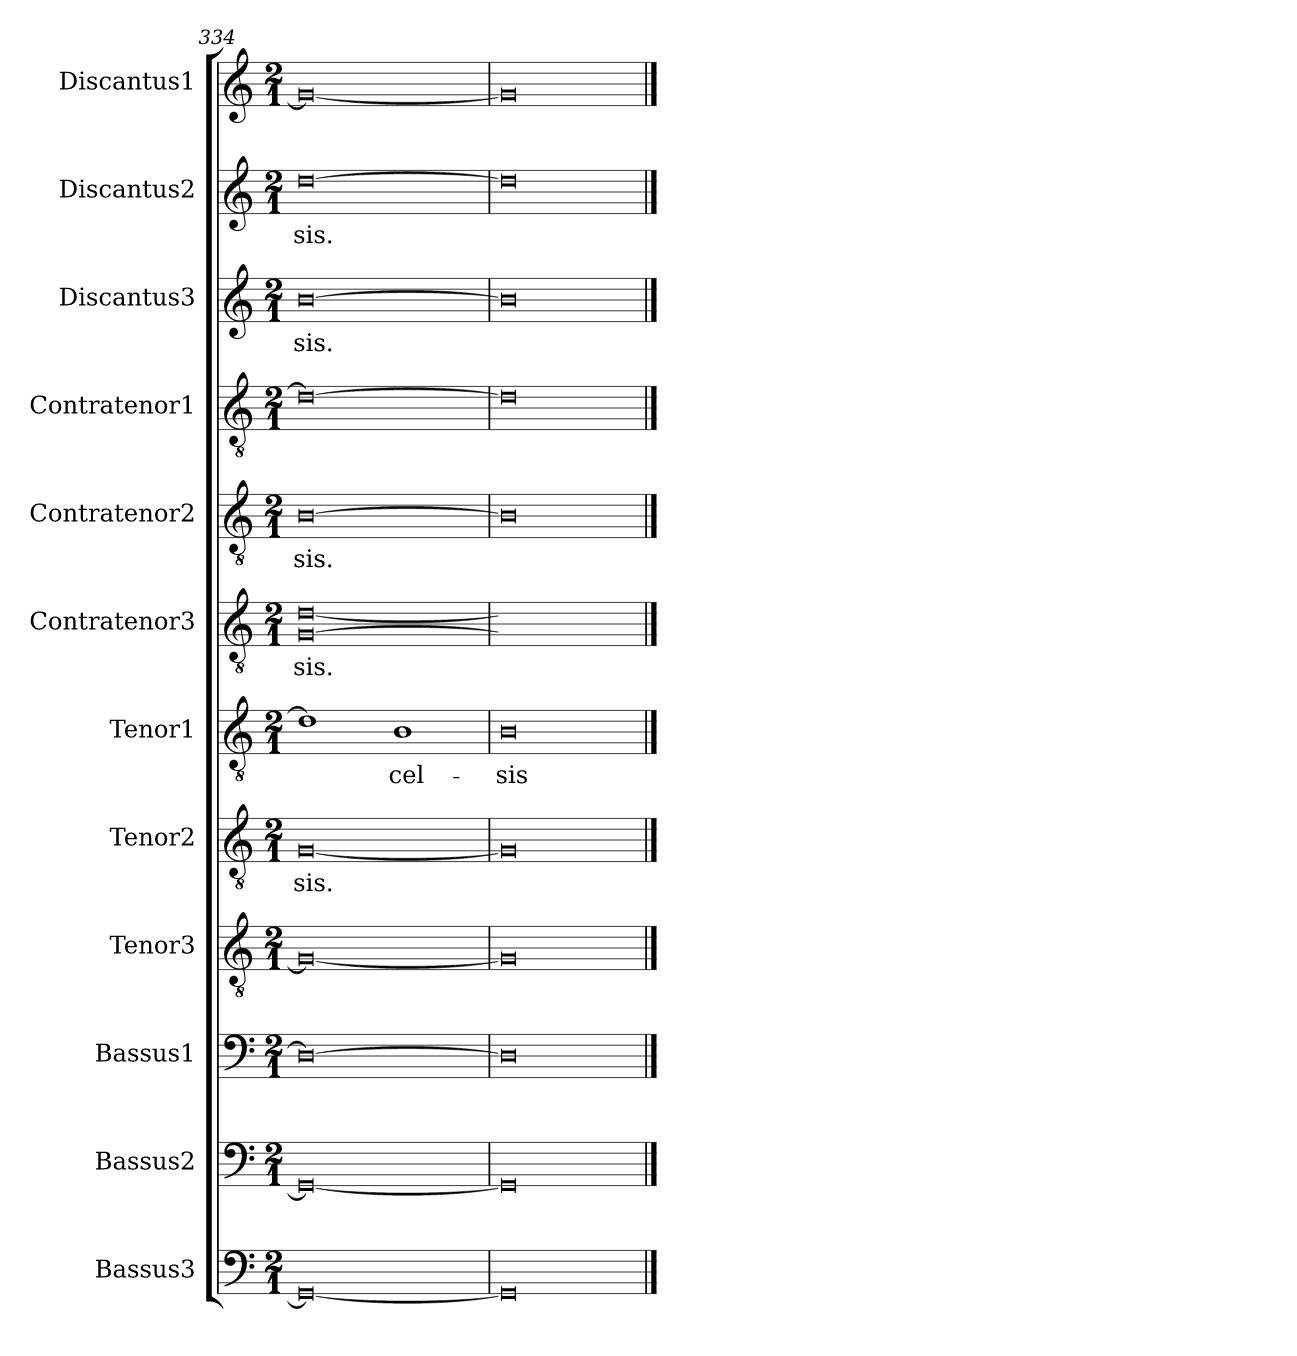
**kern	**kern	**kern	**kern	**kern	**text	**kern	**text	**kern	**text	**kern	**text	**kern	**kern	**text	**kern	**text	**kern
*part12	*part11	*part10	*part9	*part8	*part8	*part7	*part7	*part6	*part6	*part5	*part5	*part4	*part3	*part3	*part2	*part2	*part1
*staff12	*staff11	*staff10	*staff9	*staff8	*staff8	*staff7	*staff7	*staff6	*staff6	*staff5	*staff5	*staff4	*staff3	*staff3	*staff2	*staff2	*staff1
*I"Bassus3	*I"Bassus2	*I"Bassus1	*I"Tenor3	*I"Tenor2	*	*I"Tenor1	*	*I"Contratenor3	*	*I"Contratenor2	*	*I"Contratenor1	*I"Discantus3	*	*I"Discantus2	*	*I"Discantus1
*I'B3	*I'B2	*I'B1	*I'T3	*I'T2	*	*I'T1	*	*I'Ct3	*	*I'Ct2	*	*I'Ct1	*I'D3	*	*I'D2	*	*I'D1
*clefF4	*clefF4	*clefF4	*clefGv2	*clefGv2	*	*clefGv2	*	*clefGv2	*	*clefGv2	*	*clefGv2	*clefG2	*	*clefG2	*	*clefG2
*k[]	*k[]	*k[]	*k[]	*k[]	*	*k[]	*	*k[]	*	*k[]	*	*k[]	*k[]	*	*k[]	*	*k[]
*M2/1	*M2/1	*M2/1	*M2/1	*M2/1	*	*M2/1	*	*M2/1	*	*M2/1	*	*M2/1	*M2/1	*	*M2/1	*	*M2/1
=334	=334	=334	=334	=334	=334	=334	=334	=334	=334	=334	=334	=334	=334	=334	=334	=334	=334
*	*	*	*	*	*	*	*	*^	*	*	*	*	*	*	*	*	*
0GG_	0GG_	0D_	0G_	[0G	-sis.	1d]	.	[0G	[0d	-sis.	[0B	-sis.	0d_	[0b	-sis.	[0dd	-sis.	0g_
.	.	.	.	.	.	1B	-cel-	.	.	.	.	.	.	.	.	.	.	.
=335	=335	=335	=335	=335	=335	=335	=335	=335	=335	=335	=335	=335	=335	=335	=335	=335	=335	=335
0GG]	0GG]	0D]	0G]	0G]	.	0B	-sis	0Gyy]	0dyy]	.	0B]	.	0d]	0b]	.	0dd]	.	0g]
*	*	*	*	*	*	*	*	*v	*v	*	*	*	*	*	*	*	*	*
==	==	==	==	==	==	==	==	==	==	==	==	==	==	==	==	==	==
*-	*-	*-	*-	*-	*-	*-	*-	*-	*-	*-	*-	*-	*-	*-	*-	*-	*-
